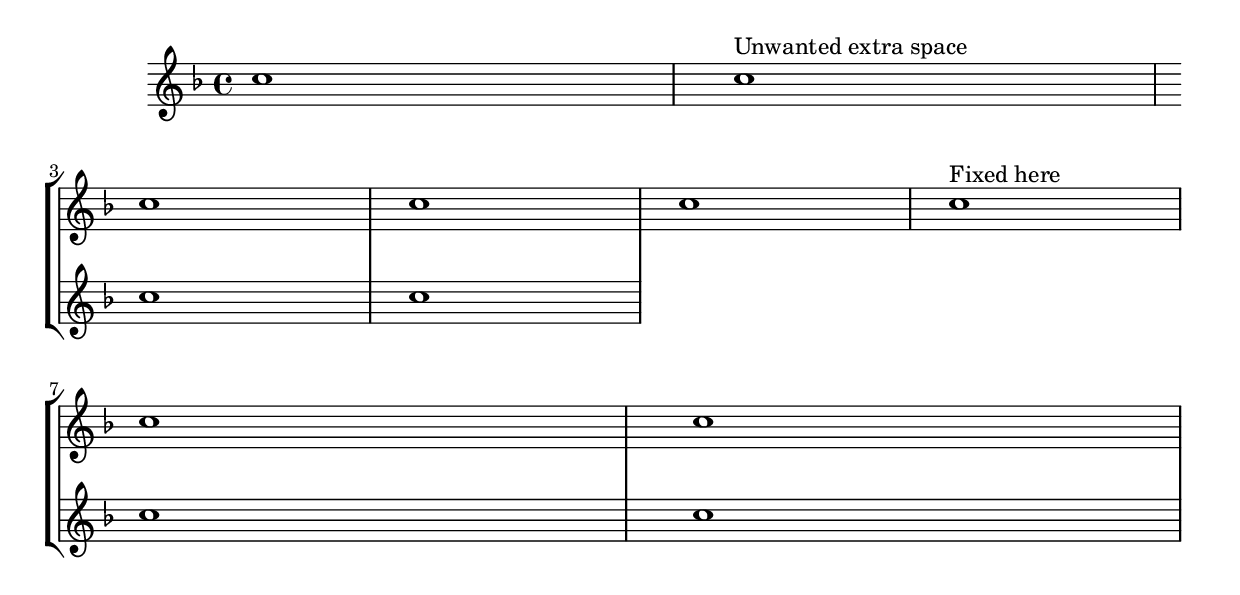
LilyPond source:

%% DO NOT EDIT this file manually; it is automatically
%% generated from LSR http://lsr.dsi.unimi.it
%% Make any changes in LSR itself, or in Documentation/snippets/new/ ,
%% and then run scripts/auxiliar/makelsr.py
%%
%% This file is in the public domain.
\version "2.17.30"

\header {
  lsrtags = "breaks, contexts-and-engravers, staff-notation, workaround"

  texidoc = "
When adding a new staff at a line break, some extra space is
unfortunately added at the end of the line before the break (to fit in
a key signature change, which  will never be printed anyway).  The
workaround is to add a setting of
@code{Staff.explicitKeySignatureVisibility} as is shown in the example.


"
  doctitle = "Adding an extra staff at a line break"
} % begin verbatim


\score {
  \new StaffGroup \relative c'' {
    \new Staff
    \key f \major
    c1 c^"Unwanted extra space" \break
    << { c1 | c }
       \new Staff {
         \key f \major
         \once \omit Staff.TimeSignature
         c1 | c
       }
    >>
    c1 | c^"Fixed here" \break
    << { c1 | c }
       \new Staff {
         \once \set Staff.explicitKeySignatureVisibility = #end-of-line-invisible
         \key f \major
         \once \omit Staff.TimeSignature
         c1 | c
       }
    >>
  }
}
